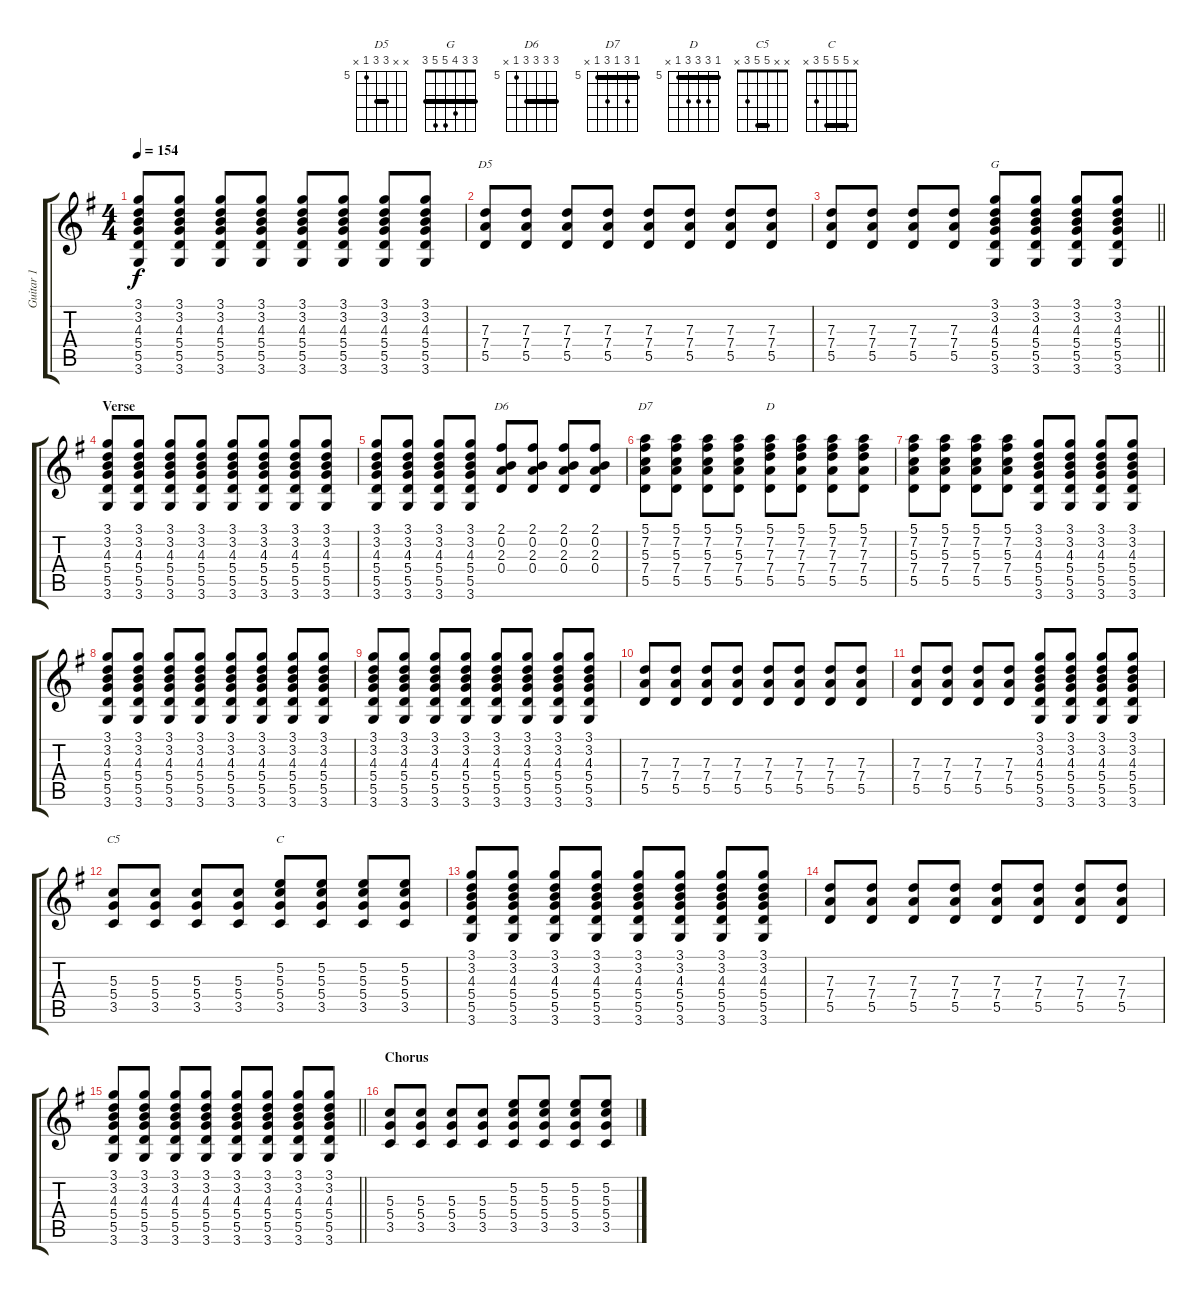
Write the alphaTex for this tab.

\track ("Guitar 1" "Guitar 1") {instrument electricguitarclean}
\staff {score tabs}
\tuning (E4 B3 G3 D3 A2 E2) {hide}
\chord ("D5" x x 7 7 5 x) {firstfret 5 barre 7}
\chord ("G" 3 3 4 5 5 3) {barre 3}
\chord ("D6" 7 7 7 7 5 x) {firstfret 5 barre 7}
\chord ("D7" 5 7 5 7 5 x) {firstfret 5 barre 5}
\chord ("D" 5 7 7 7 5 x) {firstfret 5 barre 5}
\chord ("C5" x x 5 5 3 x) {barre 5}
\chord ("C" x 5 5 5 3 x) {barre 5}
\ts (4 4)
\tempo 154
\clef g2
\ks g
(3.1 3.2 4.3 5.4 5.5 3.6).8{dy f} (3.1 3.2 4.3 5.4 5.5 3.6).8 (3.1 3.2 4.3 5.4 5.5 3.6).8 (3.1 3.2 4.3 5.4 5.5 3.6).8 (3.1 3.2 4.3 5.4 5.5 3.6).8 (3.1 3.2 4.3 5.4 5.5 3.6).8 (3.1 3.2 4.3 5.4 5.5 3.6).8 (3.1 3.2 4.3 5.4 5.5 3.6).8 |
(7.3 7.4 5.5).8{ch "D5"} (7.3 7.4 5.5).8 (7.3 7.4 5.5).8 (7.3 7.4 5.5).8 (7.3 7.4 5.5).8 (7.3 7.4 5.5).8 (7.3 7.4 5.5).8 (7.3 7.4 5.5).8 |
\barLineRight lightlight
(7.3 7.4 5.5).8 (7.3 7.4 5.5).8 (7.3 7.4 5.5).8 (7.3 7.4 5.5).8 (3.1 3.2 4.3 5.4 5.5 3.6).8{ch "G"} (3.1 3.2 4.3 5.4 5.5 3.6).8 (3.1 3.2 4.3 5.4 5.5 3.6).8 (3.1 3.2 4.3 5.4 5.5 3.6).8 |
\section ("" "Verse")
(3.1 3.2 4.3 5.4 5.5 3.6).8 (3.1 3.2 4.3 5.4 5.5 3.6).8 (3.1 3.2 4.3 5.4 5.5 3.6).8 (3.1 3.2 4.3 5.4 5.5 3.6).8 (3.1 3.2 4.3 5.4 5.5 3.6).8 (3.1 3.2 4.3 5.4 5.5 3.6).8 (3.1 3.2 4.3 5.4 5.5 3.6).8 (3.1 3.2 4.3 5.4 5.5 3.6).8 |
(3.1 3.2 4.3 5.4 5.5 3.6).8 (3.1 3.2 4.3 5.4 5.5 3.6).8 (3.1 3.2 4.3 5.4 5.5 3.6).8 (3.1 3.2 4.3 5.4 5.5 3.6).8 (2.1 0.2 2.3 0.4).8{ch "D6"} (2.1 0.2 2.3 0.4).8 (2.1 0.2 2.3 0.4).8 (2.1 0.2 2.3 0.4).8 |
(5.1 7.2 5.3 7.4 5.5).8{ch "D7"} (5.1 7.2 5.3 7.4 5.5).8 (5.1 7.2 5.3 7.4 5.5).8 (5.1 7.2 5.3 7.4 5.5).8 (5.1 7.2 7.3 7.4 5.5).8{ch "D"} (5.1 7.2 7.3 7.4 5.5).8 (5.1 7.2 7.3 7.4 5.5).8 (5.1 7.2 7.3 7.4 5.5).8 |
(5.1 7.2 5.3 7.4 5.5).8 (5.1 7.2 5.3 7.4 5.5).8 (5.1 7.2 5.3 7.4 5.5).8 (5.1 7.2 5.3 7.4 5.5).8 (3.1 3.2 4.3 5.4 5.5 3.6).8 (3.1 3.2 4.3 5.4 5.5 3.6).8 (3.1 3.2 4.3 5.4 5.5 3.6).8 (3.1 3.2 4.3 5.4 5.5 3.6).8 |
(3.1 3.2 4.3 5.4 5.5 3.6).8 (3.1 3.2 4.3 5.4 5.5 3.6).8 (3.1 3.2 4.3 5.4 5.5 3.6).8 (3.1 3.2 4.3 5.4 5.5 3.6).8 (3.1 3.2 4.3 5.4 5.5 3.6).8 (3.1 3.2 4.3 5.4 5.5 3.6).8 (3.1 3.2 4.3 5.4 5.5 3.6).8 (3.1 3.2 4.3 5.4 5.5 3.6).8 |
(3.1 3.2 4.3 5.4 5.5 3.6).8 (3.1 3.2 4.3 5.4 5.5 3.6).8 (3.1 3.2 4.3 5.4 5.5 3.6).8 (3.1 3.2 4.3 5.4 5.5 3.6).8 (3.1 3.2 4.3 5.4 5.5 3.6).8 (3.1 3.2 4.3 5.4 5.5 3.6).8 (3.1 3.2 4.3 5.4 5.5 3.6).8 (3.1 3.2 4.3 5.4 5.5 3.6).8 |
(7.3 7.4 5.5).8 (7.3 7.4 5.5).8 (7.3 7.4 5.5).8 (7.3 7.4 5.5).8 (7.3 7.4 5.5).8 (7.3 7.4 5.5).8 (7.3 7.4 5.5).8 (7.3 7.4 5.5).8 |
(7.3 7.4 5.5).8 (7.3 7.4 5.5).8 (7.3 7.4 5.5).8 (7.3 7.4 5.5).8 (3.1 3.2 4.3 5.4 5.5 3.6).8 (3.1 3.2 4.3 5.4 5.5 3.6).8 (3.1 3.2 4.3 5.4 5.5 3.6).8 (3.1 3.2 4.3 5.4 5.5 3.6).8 |
(5.3 5.4 3.5).8{ch "C5"} (5.3 5.4 3.5).8 (5.3 5.4 3.5).8 (5.3 5.4 3.5).8 (5.2 5.3 5.4 3.5).8{ch "C"} (5.2 5.3 5.4 3.5).8 (5.2 5.3 5.4 3.5).8 (5.2 5.3 5.4 3.5).8 |
(3.1 3.2 4.3 5.4 5.5 3.6).8 (3.1 3.2 4.3 5.4 5.5 3.6).8 (3.1 3.2 4.3 5.4 5.5 3.6).8 (3.1 3.2 4.3 5.4 5.5 3.6).8 (3.1 3.2 4.3 5.4 5.5 3.6).8 (3.1 3.2 4.3 5.4 5.5 3.6).8 (3.1 3.2 4.3 5.4 5.5 3.6).8 (3.1 3.2 4.3 5.4 5.5 3.6).8 |
(7.3 7.4 5.5).8 (7.3 7.4 5.5).8 (7.3 7.4 5.5).8 (7.3 7.4 5.5).8 (7.3 7.4 5.5).8 (7.3 7.4 5.5).8 (7.3 7.4 5.5).8 (7.3 7.4 5.5).8 |
\barLineRight lightlight
(3.1 3.2 4.3 5.4 5.5 3.6).8 (3.1 3.2 4.3 5.4 5.5 3.6).8 (3.1 3.2 4.3 5.4 5.5 3.6).8 (3.1 3.2 4.3 5.4 5.5 3.6).8 (3.1 3.2 4.3 5.4 5.5 3.6).8 (3.1 3.2 4.3 5.4 5.5 3.6).8 (3.1 3.2 4.3 5.4 5.5 3.6).8 (3.1 3.2 4.3 5.4 5.5 3.6).8 |
\section ("" "Chorus")
(5.3 5.4 3.5).8 (5.3 5.4 3.5).8 (5.3 5.4 3.5).8 (5.3 5.4 3.5).8 (5.2 5.3 5.4 3.5).8 (5.2 5.3 5.4 3.5).8 (5.2 5.3 5.4 3.5).8 (5.2 5.3 5.4 3.5).8
